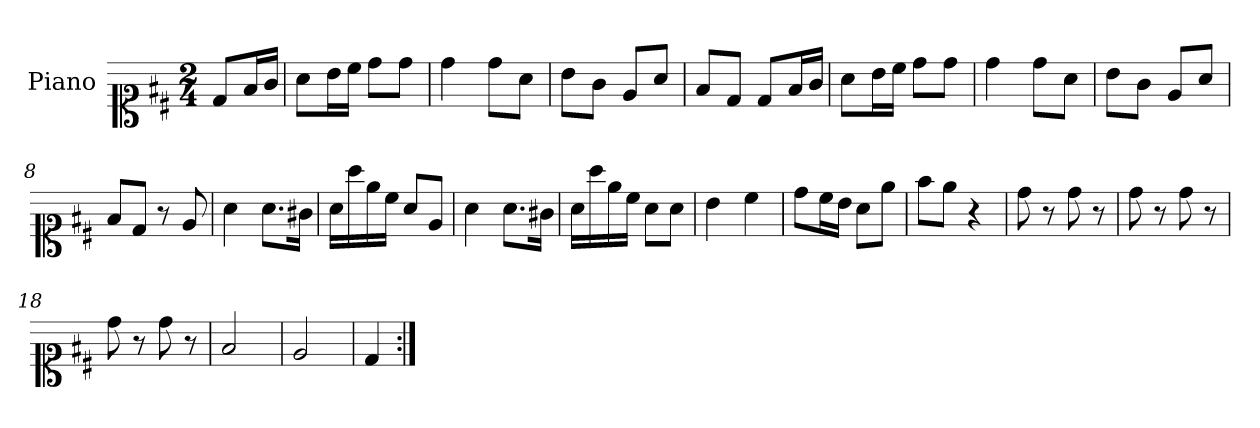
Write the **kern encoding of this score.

**kern
*part1
*staff1
*I"Piano
*I'Pno.
*clefC1
*k[f#c#]
*M2/4
=
8d/L
16f#/L
16g/JJ
=1
8a\L
16b\L
16cc#\JJ
8dd\L
8dd\J
=2
4dd\
8dd\L
8a\J
=3
8b\L
8g\J
8e/L
8a/J
=4
8f#/L
8d/J
8d/L
16f#/L
16g/JJ
=5
8a\L
16b\L
16cc#\JJ
8dd\L
8dd\J
=6
4dd\
8dd\L
8a\J
=7
8b\L
8g\J
8e/L
8a/J
=8
8f#/L
8d/J
8r
8e/
=9
4a\
8.a\L
16g#X\Jk
=10
16a\LL
16aa\
16ee\
16cc#\JJ
8a/L
8e/J
=11
4a\
8.a\L
16g#X\Jk
=12
16a\LL
16aa\
16ee\
16cc#\JJ
8a\L
8a\J
=13
4b\
4cc#\
=14
8dd\L
16cc#\L
16b\JJ
8a\L
8ee\J
=15
8ff#\L
8ee\J
4r
=16
8dd\
8r
8dd\
8r
=17
8dd\
8r
8dd\
8r
=18
8dd\
8r
8dd\
8r
=19
2f#/
=20
2e/
=21
4d/
=:|!
*-
